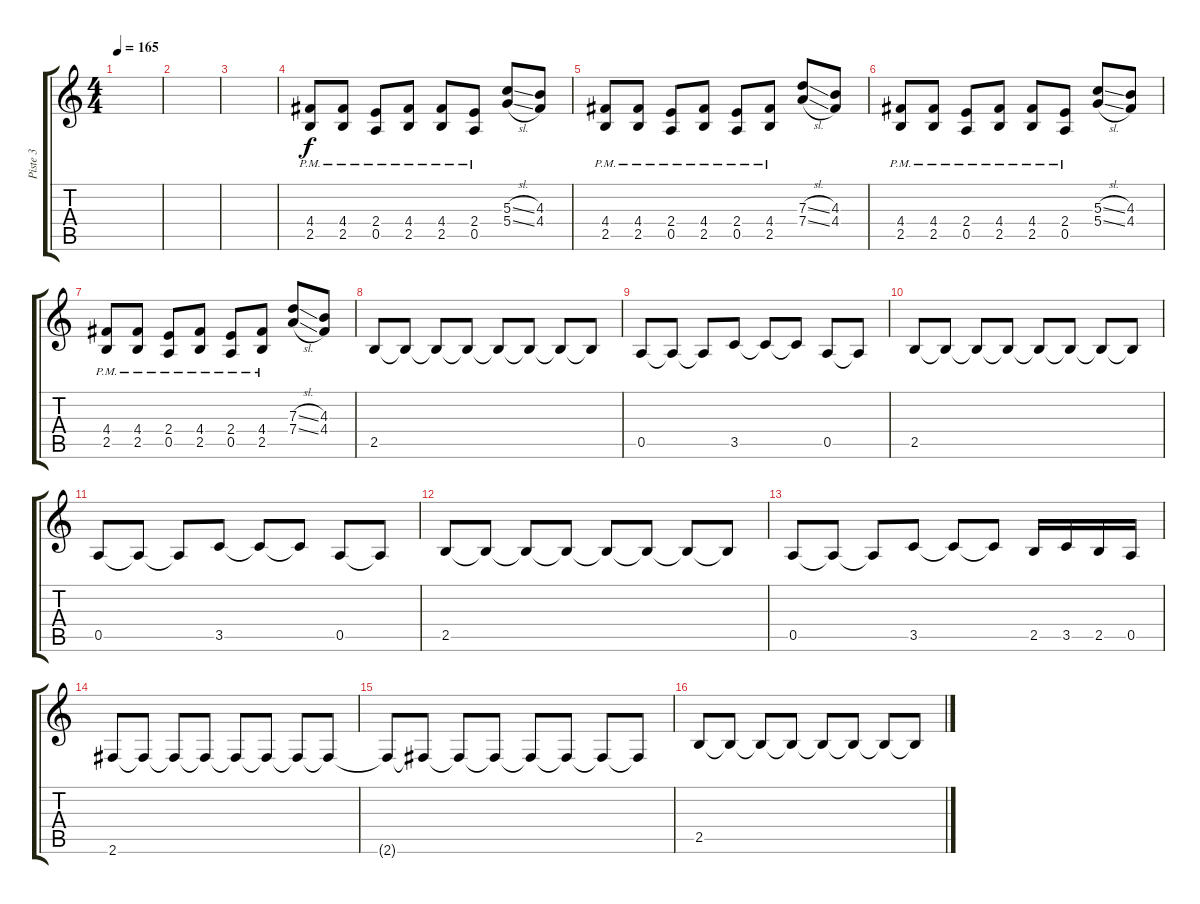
\track ("Piste 3" "Piste 3") {instrument distortionguitar}
\staff {score tabs}
\tuning (E4 B3 G3 D3 A2 E2) {hide}
\ts (4 4)
\tempo 165
\clef g2
\ks c
|
|
|
(4.4{pm} 2.5{pm}).8 (4.4{pm} 2.5{pm}).8 (2.4{pm} 0.5{pm}).8 (4.4{pm} 2.5{pm}).8 (4.4{pm} 2.5{pm}).8 (2.4{pm} 0.5{pm}).8 (5.3{sl} 5.4{sl}).8 (4.3 4.4).8 |
(4.4{pm} 2.5{pm}).8 (4.4{pm} 2.5{pm}).8 (2.4{pm} 0.5{pm}).8 (4.4{pm} 2.5{pm}).8 (2.4{pm} 0.5{pm}).8 (4.4{pm} 2.5{pm}).8 (7.3{sl} 7.4{sl}).8 (4.3 4.4).8 |
(4.4{pm} 2.5{pm}).8 (4.4{pm} 2.5{pm}).8 (2.4{pm} 0.5{pm}).8 (4.4{pm} 2.5{pm}).8 (4.4{pm} 2.5{pm}).8 (2.4{pm} 0.5{pm}).8 (5.3{sl} 5.4{sl}).8 (4.3 4.4).8 |
(4.4{pm} 2.5{pm}).8 (4.4{pm} 2.5{pm}).8 (2.4{pm} 0.5{pm}).8 (4.4{pm} 2.5{pm}).8 (2.4{pm} 0.5{pm}).8 (4.4{pm} 2.5{pm}).8 (7.3{sl} 7.4{sl}).8 (4.3 4.4).8 |
2.5.8 2.5{t}.8 2.5{t}.8 2.5{t}.8 2.5{t}.8 2.5{t}.8 2.5{t}.8 2.5{t}.8 |
0.5.8 0.5{t}.8 0.5{t}.8 3.5.8 3.5{t}.8 3.5{t}.8 0.5.8 0.5{t}.8 |
2.5.8 2.5{t}.8 2.5{t}.8 2.5{t}.8 2.5{t}.8 2.5{t}.8 2.5{t}.8 2.5{t}.8 |
0.5.8 0.5{t}.8 0.5{t}.8 3.5.8 3.5{t}.8 3.5{t}.8 0.5.8 0.5{t}.8 |
2.5.8 2.5{t}.8 2.5{t}.8 2.5{t}.8 2.5{t}.8 2.5{t}.8 2.5{t}.8 2.5{t}.8 |
0.5.8 0.5{t}.8 0.5{t}.8 3.5.8 3.5{t}.8 3.5{t}.8 2.5.16 3.5.16 2.5.16 0.5.16 |
2.6.8 2.6{t}.8 2.6{t}.8 2.6{t}.8 2.6{t}.8 2.6{t}.8 2.6{t}.8 2.6{t}.8 |
2.6{t}.8 2.6{t}.8 2.6{t}.8 2.6{t}.8 2.6{t}.8 2.6{t}.8 2.6{t}.8 2.6{t}.8 |
2.5.8 2.5{t}.8 2.5{t}.8 2.5{t}.8 2.5{t}.8 2.5{t}.8 2.5{t}.8 2.5{t}.8
